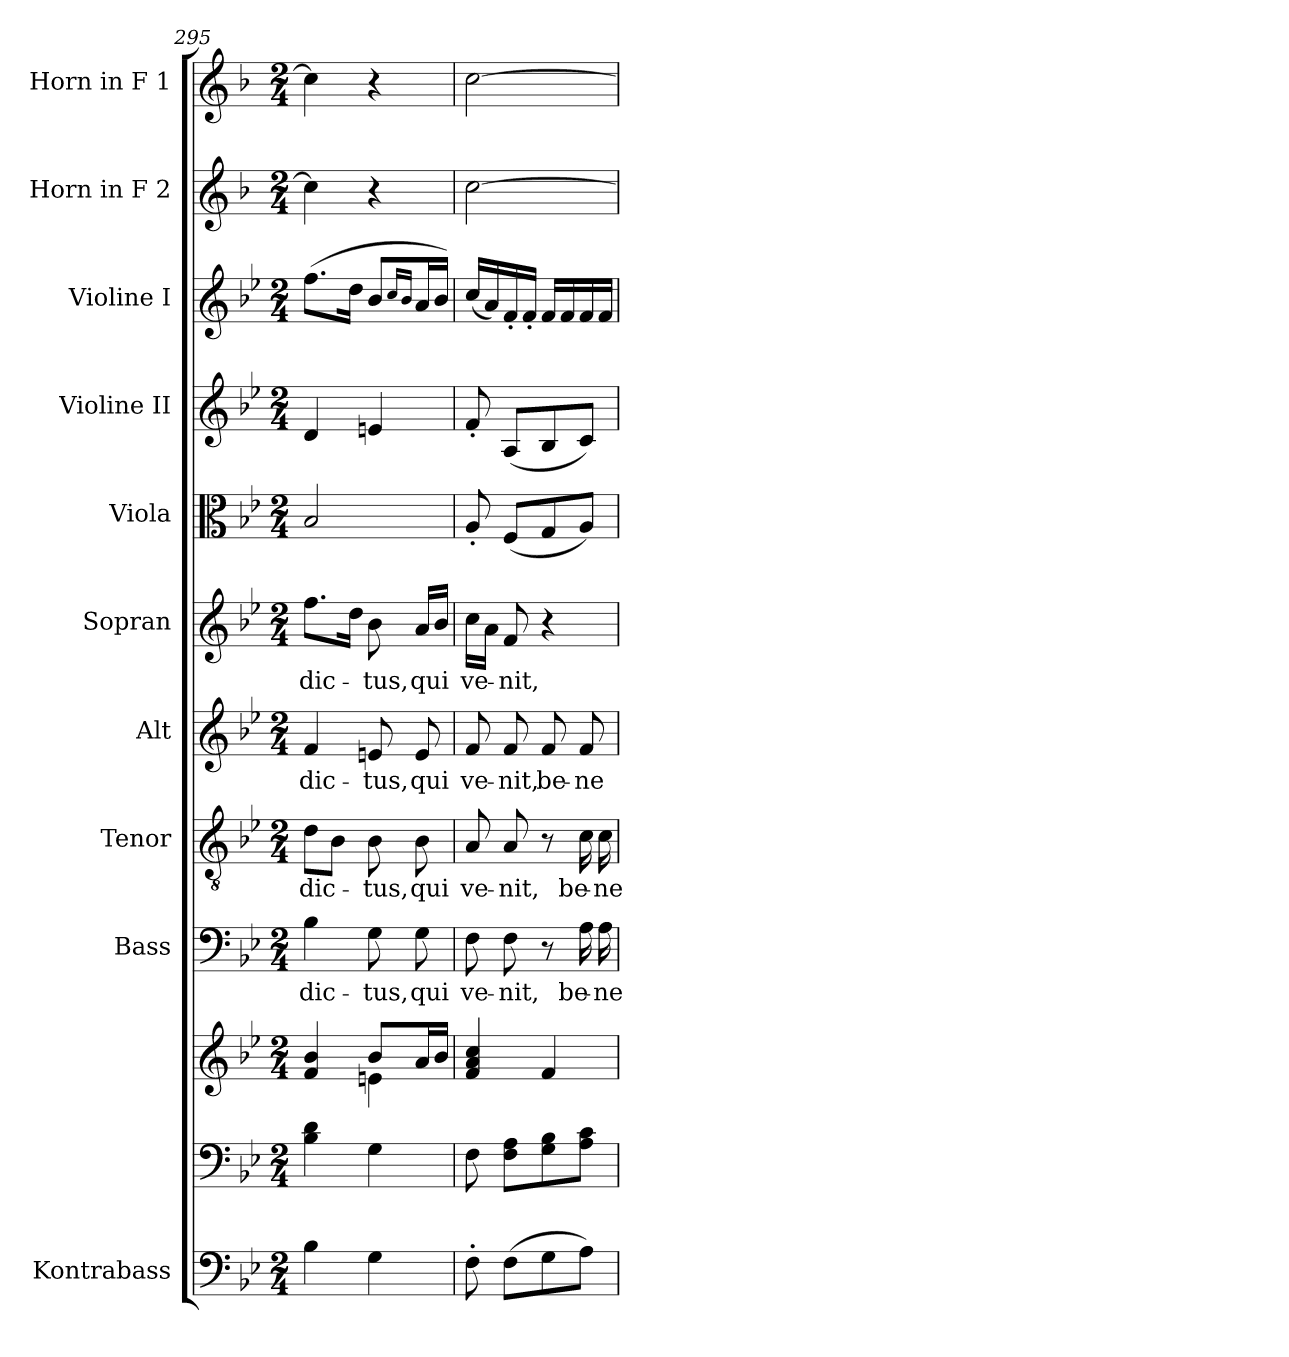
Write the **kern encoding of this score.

**kern	**kern	**kern	**kern	**text	**kern	**text	**kern	**text	**kern	**text	**kern	**kern	**kern	**kern	**kern
*part11	*part10	*part10	*part9	*part9	*part8	*part8	*part7	*part7	*part6	*part6	*part5	*part4	*part3	*part2	*part1
*staff12	*staff11	*staff10	*staff9	*staff9	*staff8	*staff8	*staff7	*staff7	*staff6	*staff6	*staff5	*staff4	*staff3	*staff2	*staff1
*I"Kontrabass	*	*	*I"Bass	*	*I"Tenor	*	*I"Alt	*	*I"Sopran	*	*I"Viola	*I"Violine II	*I"Violine I	*I"Horn in F 2	*I"Horn in F 1
*I'Kb.	*	*	*I'B	*	*I'T	*	*I'A	*	*I'S	*	*I'Vla.	*I'Vl. II	*I'Vl. I	*I'Hrn. 2	*I'Hrn. 1
*clefF4	*clefF4	*clefG2	*clefF4	*	*clefGv2	*	*clefG2	*	*clefG2	*	*clefC3	*clefG2	*clefG2	*clefG2	*clefG2
*ITrd7c12	*	*	*	*	*	*	*	*	*	*	*	*	*	*ITrd4c7	*ITrd4c7
*k[b-e-]	*k[b-e-]	*k[b-e-]	*k[b-e-]	*	*k[b-e-]	*	*k[b-e-]	*	*k[b-e-]	*	*k[b-e-]	*k[b-e-]	*k[b-e-]	*k[b-e-]	*k[b-e-]
*B-:	*B-:	*B-:	*B-:	*	*B-:	*	*B-:	*	*B-:	*	*B-:	*B-:	*B-:	*B-:	*B-:
*M2/4	*M2/4	*M2/4	*M2/4	*	*M2/4	*	*M2/4	*	*M2/4	*	*M2/4	*M2/4	*M2/4	*M2/4	*M2/4
=295	=295	=295	=295	=295	=295	=295	=295	=295	=295	=295	=295	=295	=295	=295	=295
*	*	*^	*	*	*	*	*	*	*	*	*	*	*	*	*
!	!	!	!	!	!LO:LY:b	!	!LO:LY:b	!	!LO:LY:b	!	!LO:LY:b	!	!	!	!	!
4BB-\	4B-\ 4d\	4f/ 4b-/	4ryy	4B-\	-dic-	8d\L	-dic-	4f/	-dic-	8.ff\L	-dic-	2B-/	4d/	(>8.ff\L	4f\]	4f\]
.	.	.	.	.	.	8B-\J	.	.	.	.	.	.	.	.	.	.
.	.	.	.	.	.	.	.	.	.	16dd\Jk	.	.	.	16dd\Jk	.	.
!	!	!	!	!	!LO:LY:b	!	!LO:LY:b	!	!LO:LY:b	!	!LO:LY:b	!	!	!	!	!
4GG\	4G\	8b-/L	4en\	8G\	-tus,	8B-\	-tus,	8en/	-tus,	8b-\	-tus,	.	4en/	8b-/L	4r	4r
.	.	.	.	.	.	.	.	.	.	.	.	.	.	16qcc/LL	.	.
.	.	.	.	.	.	.	.	.	.	.	.	.	.	16qb-/JJ	.	.
!	!	!	!	!	!LO:LY:b	!	!LO:LY:b	!	!LO:LY:b	!	!LO:LY:b	!	!	!	!	!
.	.	16a/L	.	8G\	qui	8B-\	qui	8e/	qui	16a/LL	qui	.	.	16a/L	.	.
.	.	16b-/JJ	.	.	.	.	.	.	.	16b-/JJ	.	.	.	16b-/JJ)	.	.
*	*	*v	*v	*	*	*	*	*	*	*	*	*	*	*	*	*
=296	=296	=296	=296	=296	=296	=296	=296	=296	=296	=296	=296	=296	=296	=296	=296
!	!	!	!	!LO:LY:b	!	!LO:LY:b	!	!LO:LY:b	!	!LO:LY:b	!	!	!	!	!
8FF'>\	8F\	4f/ 4a/ 4cc/	8F\	ve-	8A/	ve-	8f/	ve-	16cc\LL	ve-	8A'</	8f'</	(<16cc/LL	[2f\	[2f\
.	.	.	.	.	.	.	.	.	16a\JJ	.	.	.	16a/)	.	.
!	!	!	!	!LO:LY:b	!	!LO:LY:b	!	!LO:LY:b	!	!LO:LY:b	!	!	!	!	!
(>8FF\L	8F\ 8A\L	.	8F\	-nit,	8A/	-nit,	8f/	-nit,	8f/	-nit,	(<8F/L	(<8A/L	16f'</	.	.
.	.	.	.	.	.	.	.	.	.	.	.	.	16f'</JJ	.	.
!	!	!	!	!	!	!	!	!LO:LY:b	!	!	!	!	!	!	!
8GG\	8G\ 8B-\	4f/	8r	.	8r	.	8f/	be-	4r	.	8G/	8B-/	16f/LL	.	.
.	.	.	.	.	.	.	.	.	.	.	.	.	16f/	.	.
!	!	!	!	!LO:LY:b	!	!LO:LY:b	!	!LO:LY:b	!	!	!	!	!	!	!
8AA\J)	8A\ 8c\J	.	16A\	be-	16c\	be-	8f/	-ne-	.	.	8A/J)	8c/J)	16f/	.	.
!	!	!	!	!LO:LY:b	!	!LO:LY:b	!	!	!	!	!	!	!	!	!
.	.	.	16A\	-ne-	16c\	-ne-	.	.	.	.	.	.	16f/JJ	.	.
=	=	=	=	=	=	=	=	=	=	=	=	=	=	=	=
*-	*-	*-	*-	*-	*-	*-	*-	*-	*-	*-	*-	*-	*-	*-	*-
